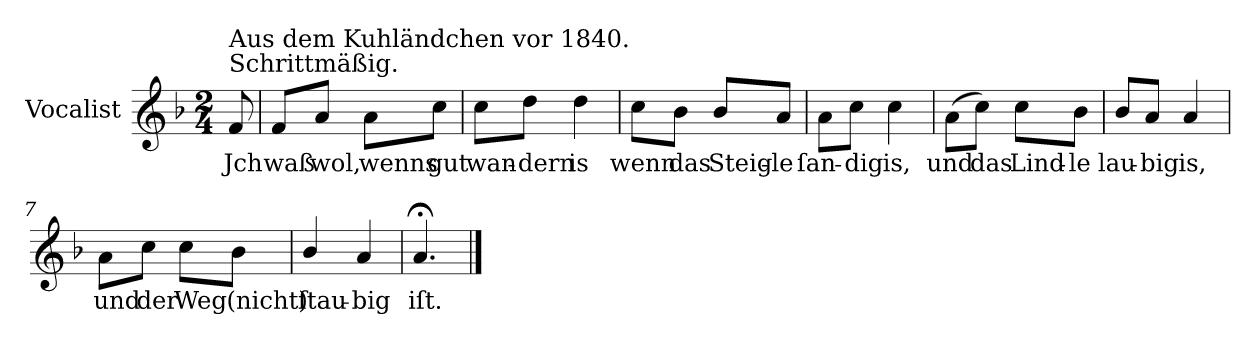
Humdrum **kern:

**kern	**text
*part1	*part1
*staff1	*staff1
*I"Vocalist	*
*k[b-]	*
*F:	*
*M2/4	*
=	=
!LO:TX:a:t=Schrittmäßig.	!
!LO:TX:a:t=Aus dem Kuhländchen vor 1840.	!
8f	Jch
=1	=1
8fL	waß
8aJ	wol,
8aL	wenns
8ccJ	gut
=2	=2
8ccL	wan-
8ddJ	-dern
4dd	is
=3	=3
8ccL	wenn
8b-J	das
8b-L	Steig-
8aJ	-le
=4	=4
8aL	ſan-
8ccJ	-dig
4cc	is,
=5	=5
(8aL	und
8ccJ)	das
8ccL	Lind-
8b-J	-le
=6	=6
8b-/L	lau-
8aJ	-big
4a	is,
=7	=7
8aL	und
8ccJ	der
8ccL	Weg
8b-J	(nicht)
=8	=8
4b-/	ſtau-
4a	-big
=9	=9
4.a;<	iſt.
==	==
*-	*-
